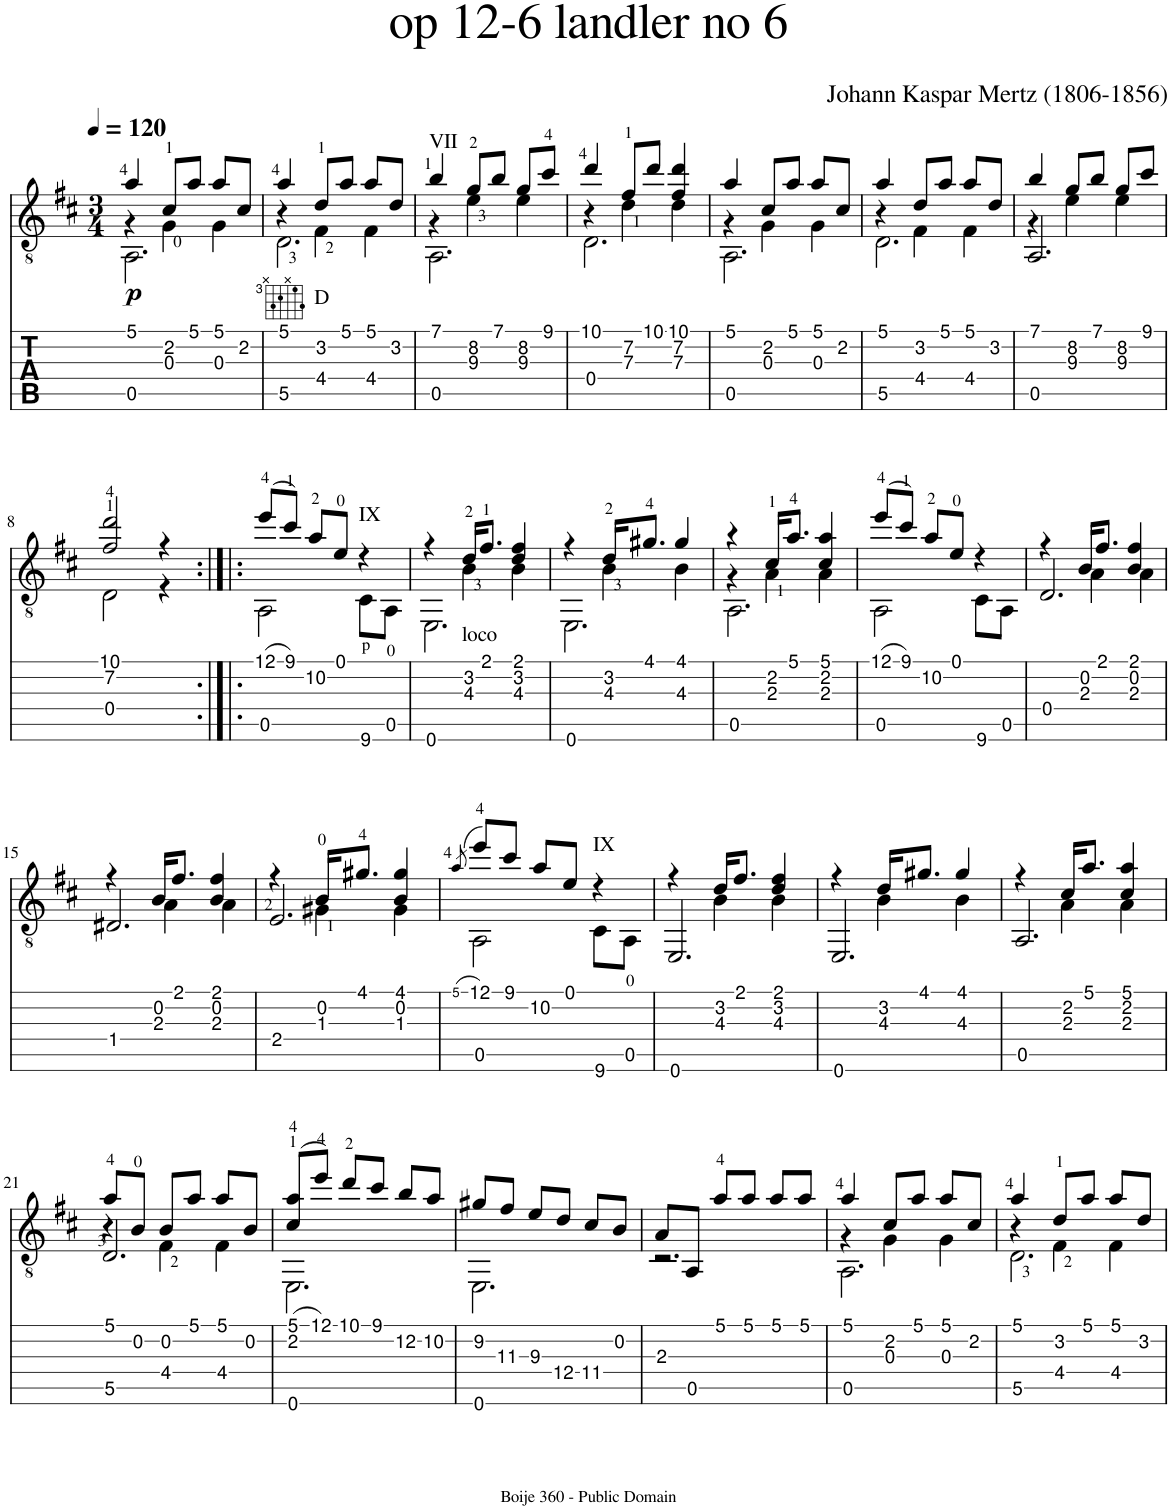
**kern	**kern	**dynam
*part1	*part1	*part1
*staff2	*staff1	*staff1/2
*I"Guitar	*	*
*I'Guit.	*	*
*stria6	*	*
*	*clefGv2	*
*k[f#c#]	*k[f#c#]	*
*M3/4	*M3/4	*
*MM120	*MM120	*
=1	=1	=1
*^	*^	*
*	*^	*	*^	*
!	!	!	!	!	!	!LO:DY:b
4a	4r	2.AA	4a/	4r	2.AA\	p
8c#L	4G	.	8c#/L	4G\	.	.
8aJ	.	.	8a/J	.	.	.
8aL	4G	.	8a/L	4G\	.	.
8c#J	.	.	8c#/J	.	.	.
=2	=2	=2	=2	=2	=2	=2
4a	4r	2.D	4a/	4r	2.D\	.
!LO:TX:a:t=D	!	!	!	!	!	!
8dL	4F#	.	8d/L	4F#\	.	.
8aJ	.	.	8a/J	.	.	.
8aL	4F#	.	8a/L	4F#\	.	.
8dJ	.	.	8d/J	.	.	.
=3	=3	=3	=3	=3	=3	=3
!	!	!	!LO:TX:a:t=VII	!	!	!
4b	4r	2.AA	4b/	4r	2.AA\	.
8gL	4e	.	8g/L	4e\	.	.
8bJ	.	.	8b/J	.	.	.
8gL	4e	.	8g/L	4e\	.	.
8cc#J	.	.	8cc#/J	.	.	.
=4	=4	=4	=4	=4	=4	=4
4dd	4r	2.D	4dd/	4r	2.D\	.
8f#L	4d	.	8f#/L	4d\	.	.
8ddJ	.	.	8dd/J	.	.	.
4f# 4dd	4d	.	4f#/ 4dd/	4d\	.	.
=5	=5	=5	=5	=5	=5	=5
4a	4r	2.AA	4a/	4r	2.AA\	.
8c#L	4G	.	8c#/L	4G\	.	.
8aJ	.	.	8a/J	.	.	.
8aL	4G	.	8a/L	4G\	.	.
8c#J	.	.	8c#/J	.	.	.
=6	=6	=6	=6	=6	=6	=6
4a	4r	2.D	4a/	4r	2.D\	.
8dL	4F#	.	8d/L	4F#\	.	.
8aJ	.	.	8a/J	.	.	.
8aL	4F#	.	8a/L	4F#\	.	.
8dJ	.	.	8d/J	.	.	.
=7	=7	=7	=7	=7	=7	=7
4b	4r	2.AA	4b/	4r	2.AA/	.
8gL	4e	.	8g/L	4e\	.	.
8bJ	.	.	8b/J	.	.	.
8gL	4e	.	8g/L	4e\	.	.
8cc#J	.	.	8cc#/J	.	.	.
*	*v	*v	*	*	*	*
*	*	*	*v	*v	*
!!LO:LB:g=z
=8	=8	=8	=8	=8
2f# 2dd	2D	2f#/ 2dd/	2D\	.
4r	4r	4r	4r	.
=9:|!|:	=9:|!|:	=9:|!|:	=9:|!|:	=9:|!|:
8eeL	2AA	(8ee/L	2AA\	.
8cc#J	.	8cc#/J)	.	.
8aL	.	8a/L	.	.
8eJ	.	8e/J	.	.
!	!	!LO:TX:a:t=IX	!	!
4r	8C#L	4r	8C#\L	.
.	8AAJ	.	8AA\J	.
=10	=10	=10	=10	=10
*	*^	*	*^	*
4r	4ryy	2.EE	4r	4ryy	2.EE\	.
!	!	!	!LO:TX:b:t=loco	!	!	!
16dKL	4B	.	16d/KL	4B\	.	.
8.f#J	.	.	8.f#/J	.	.	.
4d 4f#	4B	.	4d/ 4f#/	4B\	.	.
=11	=11	=11	=11	=11	=11	=11
4r	4ryy	2.EE	4r	4ryy	2.EE\	.
16dKL	4B	.	16d/KL	4B\	.	.
8.g#J	.	.	8.g#X/J	.	.	.
4g#	4B	.	4g#/	4B\	.	.
=12	=12	=12	=12	=12	=12	=12
4r	4r	2.AA	4r	4r	2.AA\	.
16c#KL	4A	.	16c#/KL	4A\	.	.
8.aJ	.	.	8.a/J	.	.	.
4c# 4a	4A	.	4c#/ 4a/	4A\	.	.
*	*v	*v	*	*	*	*
*	*	*	*v	*v	*
=13	=13	=13	=13	=13
8eeL	2AA	(8ee/L	2AA\	.
8cc#J	.	8cc#/J)	.	.
8aL	.	8a/L	.	.
8eJ	.	8e/J	.	.
4r	8C#L	4r	8C#\L	.
.	8AAJ	.	8AA\J	.
=14	=14	=14	=14	=14
*	*^	*	*^	*
4r	4ryy	2.D	4r	4ryy	2.D/	.
16BKL	4A	.	16B/KL	4A\	.	.
8.f#J	.	.	8.f#/J	.	.	.
4B 4f#	4A	.	4B/ 4f#/	4A\	.	.
!!LO:LB:g=z	!!	!!
=15	=15	=15	=15	=15	=15	=15
4r	4ryy	2.D#	4r	4ryy	2.D#X/	.
16BKL	4A	.	16B/KL	4A\	.	.
8.f#J	.	.	8.f#/J	.	.	.
4B 4f#	4A	.	4B/ 4f#/	4A\	.	.
=16	=16	=16	=16	=16	=16	=16
4r	4ryy	2.E	4r	4ryy	2.E/	.
16BKL	4G#	.	16B/KL	4G#X\	.	.
8.g#J	.	.	8.g#X/J	.	.	.
4B 4g#	4G#	.	4B/ 4g#/	4G#\	.	.
*v	*v	*v	*	*	*	*
*	*v	*v	*v	*
=17	=17	=17
qa	(8qa/	.
*^	*^	*
8eeL	2AA	8ee/L)	2AA\	.
8cc#J	.	8cc#/J	.	.
8aL	.	8a/L	.	.
8eJ	.	8e/J	.	.
!	!	!LO:TX:a:t=IX	!	!
4r	8C#L	4r	8C#\L	.
.	8AAJ	.	8AA\J	.
=18	=18	=18	=18	=18
*	*^	*	*^	*
4r	4ryy	2.EE	4r	4ryy	2.EE/	.
16dKL	4B	.	16d/KL	4B\	.	.
8.f#J	.	.	8.f#/J	.	.	.
4d 4f#	4B	.	4d/ 4f#/	4B\	.	.
=19	=19	=19	=19	=19	=19	=19
4r	4ryy	2.EE	4r	4ryy	2.EE/	.
16dKL	4B	.	16d/KL	4B\	.	.
8.g#J	.	.	8.g#X/J	.	.	.
4g#	4B	.	4g#/	4B\	.	.
=20	=20	=20	=20	=20	=20	=20
4r	4ryy	2.AA	4r	4ryy	2.AA/	.
16c#KL	4A	.	16c#/KL	4A\	.	.
8.aJ	.	.	8.a/J	.	.	.
4c# 4a	4A	.	4c#/ 4a/	4A\	.	.
!!LO:LB:g=z	!!	!!
=21	=21	=21	=21	=21	=21	=21
8aL	4r	2.D	8a/L	4r	2.D/	.
8BJ	.	.	8B/J	.	.	.
8BL	4F#	.	8B/L	4F#\	.	.
8aJ	.	.	8a/J	.	.	.
8aL	4F#	.	8a/L	4F#\	.	.
8BJ	.	.	8B/J	.	.	.
*	*v	*v	*	*	*	*
*	*	*	*v	*v	*
=22	=22	=22	=22	=22
8c#\ 8a\L	2.EE	(8c#/ 8a/L	2.EE\	.
8eeJ	.	8ee/J)	.	.
8ddL	.	8dd/L	.	.
8cc#J	.	8cc#/J	.	.
8bL	.	8b/L	.	.
8aJ	.	8a/J	.	.
=23	=23	=23	=23	=23
8g#L	2.EE	8g#X/L	2.EE\	.
8f#J	.	8f#/J	.	.
8eL	.	8e/L	.	.
8dJ	.	8d/J	.	.
8c#L	.	8c#/L	.	.
8BJ	.	8B/J	.	.
=24	=24	=24	=24	=24
8AL	2.r	8A/L	2.r	.
8AAJ	.	8AA/J	.	.
8aL	.	8a/L	.	.
8aJ	.	8a/J	.	.
8aL	.	8a/L	.	.
8aJ	.	8a/J	.	.
=25	=25	=25	=25	=25
*	*^	*	*^	*
4a	4r	2.AA	4a/	4r	2.AA\	.
8c#L	4G	.	8c#/L	4G\	.	.
8aJ	.	.	8a/J	.	.	.
8aL	4G	.	8a/L	4G\	.	.
8c#J	.	.	8c#/J	.	.	.
=26	=26	=26	=26	=26	=26	=26
4a	4r	2.D	4a/	4r	2.D\	.
8dL	4F#	.	8d/L	4F#\	.	.
8aJ	.	.	8a/J	.	.	.
8aL	4F#	.	8a/L	4F#\	.	.
8dJ	.	.	8d/J	.	.	.
*v	*v	*v	*	*	*	*
*	*v	*v	*v	*
=	=	=
*-	*-	*-
